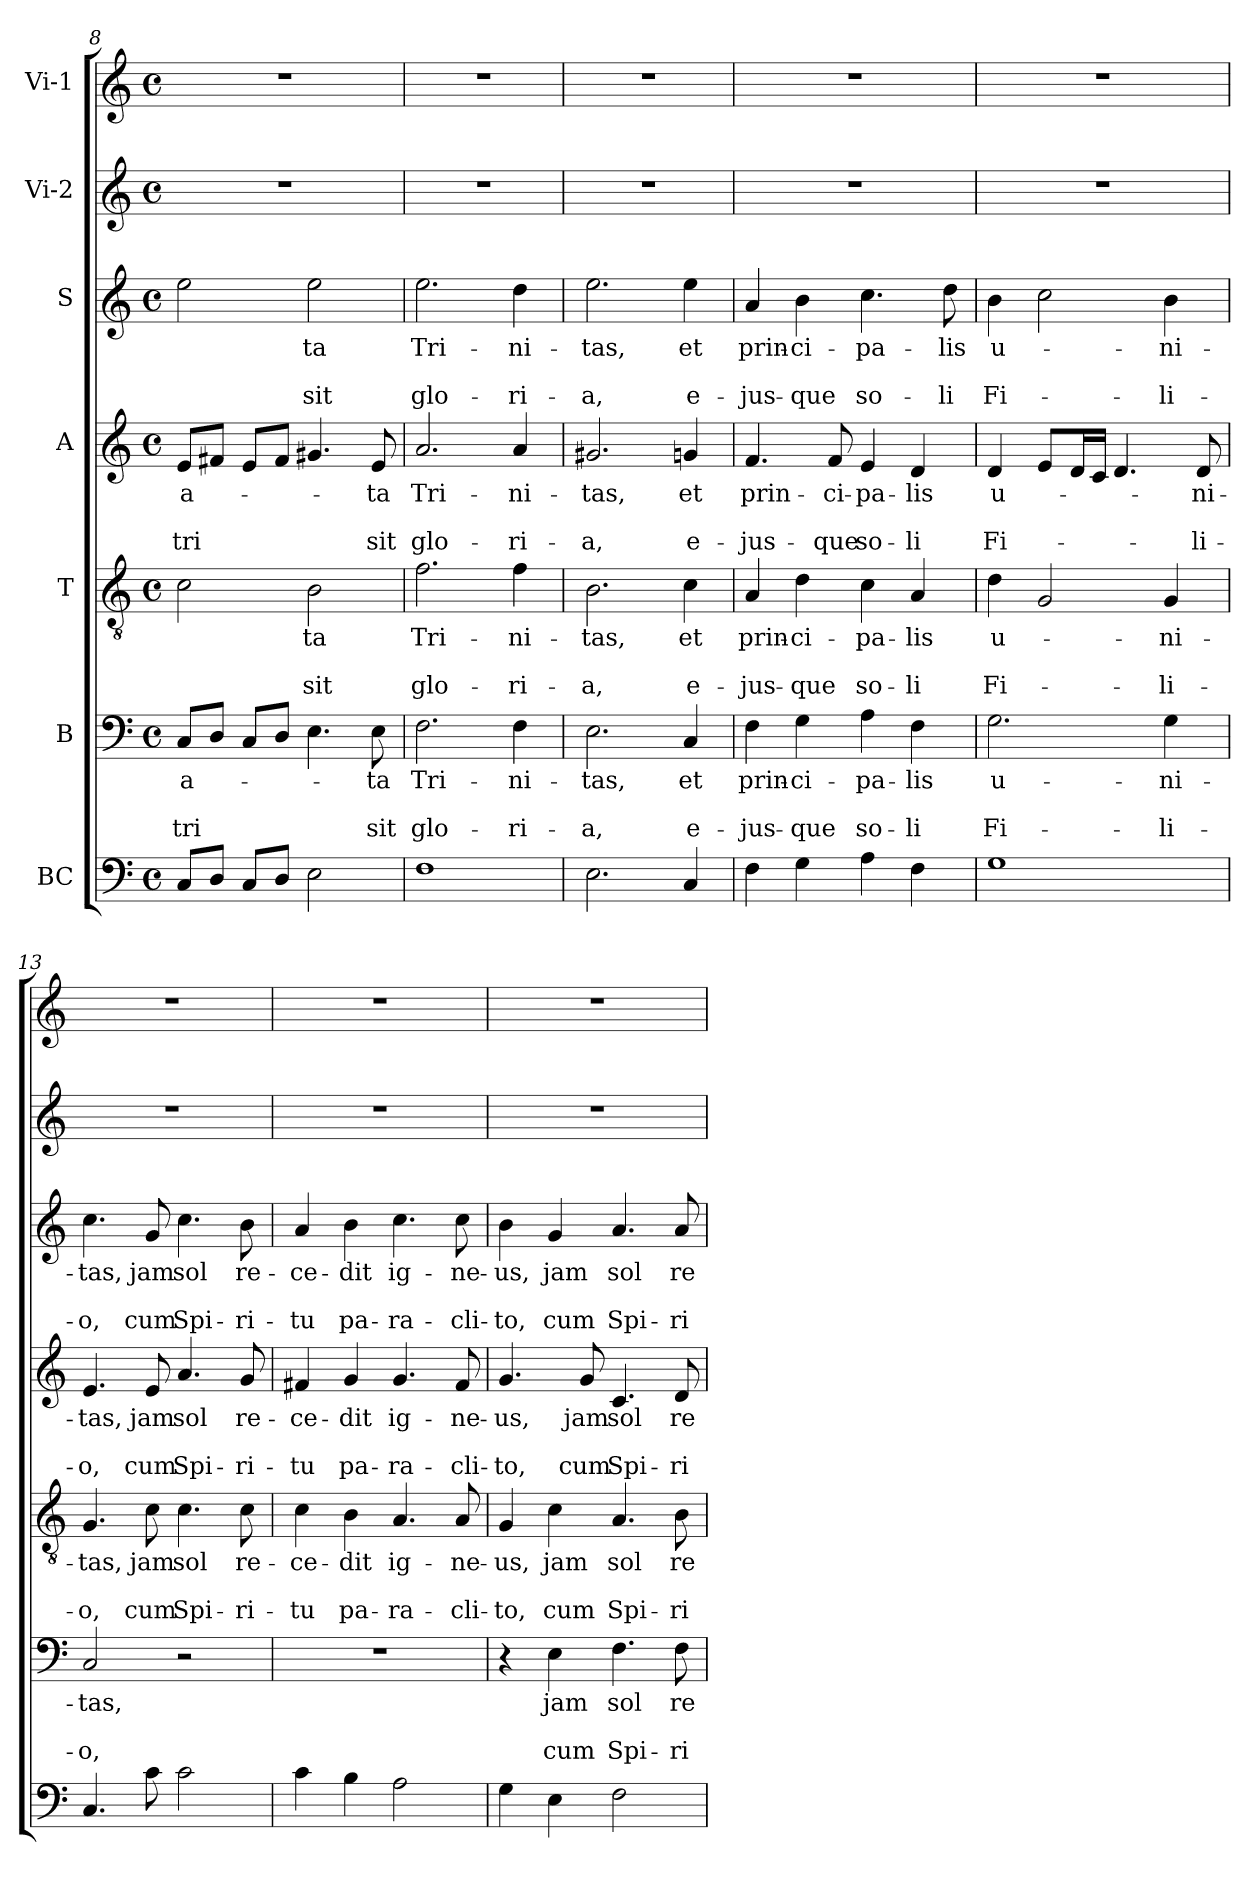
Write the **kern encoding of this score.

**kern	**kern	**text	**text	**text	**kern	**text	**text	**text	**kern	**text	**text	**text	**kern	**text	**text	**text	**kern	**kern
*part7	*part6	*part6	*part6	*part6	*part5	*part5	*part5	*part5	*part4	*part4	*part4	*part4	*part3	*part3	*part3	*part3	*part2	*part1
*staff7	*staff6	*staff6	*staff6	*staff6	*staff5	*staff5	*staff5	*staff5	*staff4	*staff4	*staff4	*staff4	*staff3	*staff3	*staff3	*staff3	*staff2	*staff1
*I"BC	*I"B	*	*	*	*I"T	*	*	*	*I"A	*	*	*	*I"S	*	*	*	*I"Vi-2	*I"Vi-1
!!LO:PB:g=z
*clefF4	*clefF4	*	*	*	*clefGv2	*	*	*	*clefG2	*	*	*	*clefG2	*	*	*	*clefG2	*clefG2
*k[]	*k[]	*	*	*	*k[]	*	*	*	*k[]	*	*	*	*k[]	*	*	*	*k[]	*k[]
*C:	*C:	*	*	*	*C:	*	*	*	*C:	*	*	*	*C:	*	*	*	*C:	*C:
*M4/4	*M4/4	*	*	*	*M4/4	*	*	*	*M4/4	*	*	*	*M4/4	*	*	*	*M4/4	*M4/4
*met(c)	*met(c)	*	*	*	*met(c)	*	*	*	*met(c)	*	*	*	*met(c)	*	*	*	*met(c)	*met(c)
=8	=8	=8	=8	=8	=8	=8	=8	=8	=8	=8	=8	=8	=8	=8	=8	=8	=8	=8
!	!	!LO:LY:b	!	!LO:LY:b	!	!	!	!	!	!LO:LY:b	!	!LO:LY:b	!	!	!	!	!	!
8C/L	8C/L	-a-	.	-tri	2c\	.	.	.	8e/L	-a-	.	-tri	2ee\	.	.	.	1r	1r
8D/J	8D/J	.	.	.	.	.	.	.	8f#X/J	.	.	.	.	.	.	.	.	.
8C/L	8C/L	.	.	.	.	.	.	.	8e/L	.	.	.	.	.	.	.	.	.
8D/J	8D/J	.	.	.	.	.	.	.	8f#/J	.	.	.	.	.	.	.	.	.
!	!	!	!	!	!	!LO:LY:b	!	!LO:LY:b	!	!	!	!	!	!LO:LY:b	!	!LO:LY:b	!	!
2E\	4.E\	.	.	.	2B\	-ta	.	sit	4.g#X/	.	.	.	2ee\	-ta	.	sit	.	.
!	!	!LO:LY:b	!	!LO:LY:b	!	!	!	!	!	!LO:LY:b	!	!LO:LY:b	!	!	!	!	!	!
.	8E\	-ta	.	sit	.	.	.	.	8e/	-ta	.	sit	.	.	.	.	.	.
=9	=9	=9	=9	=9	=9	=9	=9	=9	=9	=9	=9	=9	=9	=9	=9	=9	=9	=9
!	!	!LO:LY:b	!	!LO:LY:b	!	!LO:LY:b	!	!LO:LY:b	!	!LO:LY:b	!	!LO:LY:b	!	!LO:LY:b	!	!LO:LY:b	!	!
1F	2.F\	Tri-	.	glo-	2.f\	Tri-	.	glo-	2.a/	Tri-	.	glo-	2.ee\	Tri-	.	glo-	1r	1r
!	!	!LO:LY:b	!	!LO:LY:b	!	!LO:LY:b	!	!LO:LY:b	!	!LO:LY:b	!	!LO:LY:b	!	!LO:LY:b	!	!LO:LY:b	!	!
.	4F\	-ni-	.	-ri-	4f\	-ni-	.	-ri-	4a/	-ni-	.	-ri-	4dd\	-ni-	.	-ri-	.	.
=10	=10	=10	=10	=10	=10	=10	=10	=10	=10	=10	=10	=10	=10	=10	=10	=10	=10	=10
!	!	!LO:LY:b	!	!LO:LY:b	!	!LO:LY:b	!	!LO:LY:b	!	!LO:LY:b	!	!LO:LY:b	!	!LO:LY:b	!	!LO:LY:b	!	!
2.E\	2.E\	-tas,	.	-a,	2.B\	-tas,	.	-a,	2.g#X/	-tas,	.	-a,	2.ee\	-tas,	.	-a,	1r	1r
!	!	!LO:LY:b	!	!LO:LY:b	!	!LO:LY:b	!	!LO:LY:b	!	!LO:LY:b	!	!LO:LY:b	!	!LO:LY:b	!	!LO:LY:b	!	!
4C/	4C/	et	.	e-	4c\	et	.	e-	4gn/	et	.	e-	4ee\	et	.	e-	.	.
=11	=11	=11	=11	=11	=11	=11	=11	=11	=11	=11	=11	=11	=11	=11	=11	=11	=11	=11
!	!	!LO:LY:b	!	!LO:LY:b	!	!LO:LY:b	!	!LO:LY:b	!	!LO:LY:b	!	!LO:LY:b	!	!LO:LY:b	!	!LO:LY:b	!	!
4F\	4F\	prin-	.	-jus-	4A/	prin-	.	-jus-	4.f/	prin-	.	-jus-	4a/	prin-	.	-jus-	1r	1r
!	!	!LO:LY:b	!	!LO:LY:b	!	!LO:LY:b	!	!LO:LY:b	!	!	!	!	!	!LO:LY:b	!	!LO:LY:b	!	!
4G\	4G\	-ci-	.	-que	4d\	-ci-	.	-que	.	.	.	.	4b\	-ci-	.	-que	.	.
!	!	!	!	!	!	!	!	!	!	!LO:LY:b	!	!LO:LY:b	!	!	!	!	!	!
.	.	.	.	.	.	.	.	.	8f/	-ci-	.	-que	.	.	.	.	.	.
!	!	!LO:LY:b	!	!LO:LY:b	!	!LO:LY:b	!	!LO:LY:b	!	!LO:LY:b	!	!LO:LY:b	!	!LO:LY:b	!	!LO:LY:b	!	!
4A\	4A\	-pa-	.	so-	4c\	-pa-	.	so-	4e/	-pa-	.	so-	4.cc\	-pa-	.	so-	.	.
!	!	!LO:LY:b	!	!LO:LY:b	!	!LO:LY:b	!	!LO:LY:b	!	!LO:LY:b	!	!LO:LY:b	!	!	!	!	!	!
4F\	4F\	-lis	.	-li	4A/	-lis	.	-li	4d/	-lis	.	-li	.	.	.	.	.	.
!	!	!	!	!	!	!	!	!	!	!	!	!	!	!LO:LY:b	!	!LO:LY:b	!	!
.	.	.	.	.	.	.	.	.	.	.	.	.	8dd\	-lis	.	-li	.	.
=12	=12	=12	=12	=12	=12	=12	=12	=12	=12	=12	=12	=12	=12	=12	=12	=12	=12	=12
!	!	!LO:LY:b	!	!LO:LY:b	!	!LO:LY:b	!	!LO:LY:b	!	!LO:LY:b	!	!LO:LY:b	!	!LO:LY:b	!	!LO:LY:b	!	!
1G	2.G\	u-	.	Fi-	4d\	u-	.	Fi-	4d/	u-	.	Fi-	4b\	u-	.	Fi-	1r	1r
.	.	.	.	.	2G/	.	.	.	8e/L	.	.	.	2cc\	.	.	.	.	.
.	.	.	.	.	.	.	.	.	16d/L	.	.	.	.	.	.	.	.	.
.	.	.	.	.	.	.	.	.	16c/JJ	.	.	.	.	.	.	.	.	.
.	.	.	.	.	.	.	.	.	4.d/	.	.	.	.	.	.	.	.	.
!	!	!LO:LY:b	!	!LO:LY:b	!	!LO:LY:b	!	!LO:LY:b	!	!	!	!	!	!LO:LY:b	!	!LO:LY:b	!	!
.	4G\	-ni-	.	-li-	4G/	-ni-	.	-li-	.	.	.	.	4b\	-ni-	.	-li-	.	.
!	!	!	!	!	!	!	!	!	!	!LO:LY:b	!	!LO:LY:b	!	!	!	!	!	!
.	.	.	.	.	.	.	.	.	8d/	-ni-	.	-li-	.	.	.	.	.	.
=13	=13	=13	=13	=13	=13	=13	=13	=13	=13	=13	=13	=13	=13	=13	=13	=13	=13	=13
!	!	!LO:LY:b	!	!LO:LY:b	!	!LO:LY:b	!	!LO:LY:b	!	!LO:LY:b	!	!LO:LY:b	!	!LO:LY:b	!	!LO:LY:b	!	!
4.C/	2C/	-tas,	.	-o,	4.G/	-tas,	.	-o,	4.e/	-tas,	.	-o,	4.cc\	-tas,	.	-o,	1r	1r
!	!	!	!	!	!	!LO:LY:b	!	!LO:LY:b	!	!LO:LY:b	!	!LO:LY:b	!	!LO:LY:b	!	!LO:LY:b	!	!
8c\	.	.	.	.	8c\	jam	.	cum	8e/	jam	.	cum	8g/	jam	.	cum	.	.
!	!	!	!	!	!	!LO:LY:b	!	!LO:LY:b	!	!LO:LY:b	!	!LO:LY:b	!	!LO:LY:b	!	!LO:LY:b	!	!
2c\	2r	.	.	.	4.c\	sol	.	Spi-	4.a/	sol	.	Spi-	4.cc\	sol	.	Spi-	.	.
!	!	!	!	!	!	!LO:LY:b	!	!LO:LY:b	!	!LO:LY:b	!	!LO:LY:b	!	!LO:LY:b	!	!LO:LY:b	!	!
.	.	.	.	.	8c\	re-	.	-ri-	8g/	re-	.	-ri-	8b\	re-	.	-ri-	.	.
=14	=14	=14	=14	=14	=14	=14	=14	=14	=14	=14	=14	=14	=14	=14	=14	=14	=14	=14
!	!	!	!	!	!	!LO:LY:b	!	!LO:LY:b	!	!LO:LY:b	!	!LO:LY:b	!	!LO:LY:b	!	!LO:LY:b	!	!
4c\	1r	.	.	.	4c\	-ce-	.	-tu	4f#X/	-ce-	.	-tu	4a/	-ce-	.	-tu	1r	1r
!	!	!	!	!	!	!LO:LY:b	!	!LO:LY:b	!	!LO:LY:b	!	!LO:LY:b	!	!LO:LY:b	!	!LO:LY:b	!	!
4B\	.	.	.	.	4B\	-dit	.	pa-	4g/	-dit	.	pa-	4b\	-dit	.	pa-	.	.
!	!	!	!	!	!	!LO:LY:b	!	!LO:LY:b	!	!LO:LY:b	!	!LO:LY:b	!	!LO:LY:b	!	!LO:LY:b	!	!
2A\	.	.	.	.	4.A/	ig-	.	-ra-	4.g/	ig-	.	-ra-	4.cc\	ig-	.	-ra-	.	.
!	!	!	!	!	!	!LO:LY:b	!	!LO:LY:b	!	!LO:LY:b	!	!LO:LY:b	!	!LO:LY:b	!	!LO:LY:b	!	!
.	.	.	.	.	8A/	-ne-	.	-cli-	8f#/	-ne-	.	-cli-	8cc\	-ne-	.	-cli-	.	.
!!LO:LB:g=z
=15	=15	=15	=15	=15	=15	=15	=15	=15	=15	=15	=15	=15	=15	=15	=15	=15	=15	=15
!	!	!	!	!	!	!LO:LY:b	!	!LO:LY:b	!	!LO:LY:b	!	!LO:LY:b	!	!LO:LY:b	!	!LO:LY:b	!	!
4G\	4r	.	.	.	4G/	-us,	.	-to,	4.g/	-us,	.	-to,	4b\	-us,	.	-to,	1r	1r
!	!	!LO:LY:b	!	!LO:LY:b	!	!LO:LY:b	!	!LO:LY:b	!	!	!	!	!	!LO:LY:b	!	!LO:LY:b	!	!
4E\	4E\	jam	.	cum	4c\	jam	.	cum	.	.	.	.	4g/	jam	.	cum	.	.
!	!	!	!	!	!	!	!	!	!	!LO:LY:b	!	!LO:LY:b	!	!	!	!	!	!
.	.	.	.	.	.	.	.	.	8g/	jam	.	cum	.	.	.	.	.	.
!	!	!LO:LY:b	!	!LO:LY:b	!	!LO:LY:b	!	!LO:LY:b	!	!LO:LY:b	!	!LO:LY:b	!	!LO:LY:b	!	!LO:LY:b	!	!
2F\	4.F\	sol	.	Spi-	4.A/	sol	.	Spi-	4.c/	sol	.	Spi-	4.a/	sol	.	Spi-	.	.
!	!	!LO:LY:b	!	!LO:LY:b	!	!LO:LY:b	!	!LO:LY:b	!	!LO:LY:b	!	!LO:LY:b	!	!LO:LY:b	!	!LO:LY:b	!	!
.	8F\	re-	.	-ri-	8B\	re-	.	-ri-	8d/	re-	.	-ri-	8a/	re-	.	-ri-	.	.
=	=	=	=	=	=	=	=	=	=	=	=	=	=	=	=	=	=	=
*-	*-	*-	*-	*-	*-	*-	*-	*-	*-	*-	*-	*-	*-	*-	*-	*-	*-	*-
